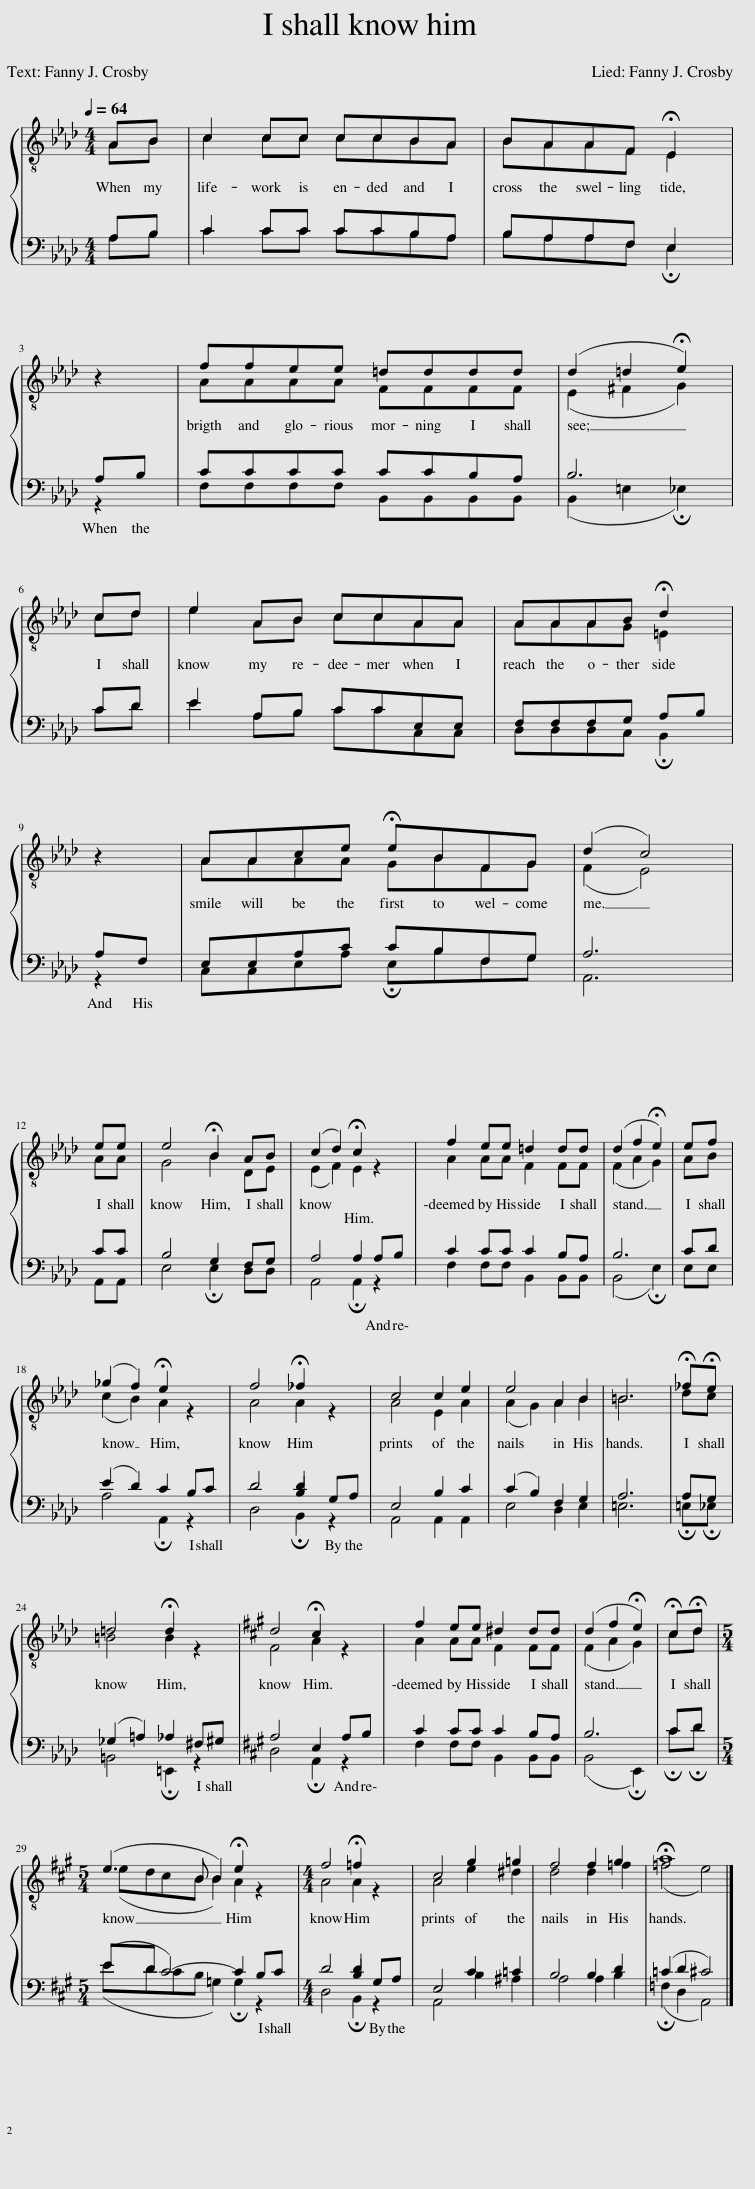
X:1
%%score { ( 1 2 ) | ( 3 4 5 ) }
L:1/8
Q:1/4=64
M:4/4
I:linebreak $
K:Ab
V:1 treble-8
V:2 treble-8
V:3 bass
V:4 bass
V:5 bass
V:1
 AB | c2 cc ccBA | BAAF !fermata!E2 |$ z2 | ffee =dddd | %5
 (d2 =d2 !fermata!e2) |$ cd | e2 AB ccAA | AAAB !fermata!d2 |$ z2 | %10
 AAce !fermata!eBFG | (d2 c4) |$ ee | e4 !fermata!B2 AB | (c2 d2) !fermata!c2 z2 | %15
 f2 ee =d2 dd | (d2 f2 !fermata!e2) | ef |$ (_g2 f2) !fermata!e2 z2 | f4 !fermata!_f2 z2 | %20
 c4 c2 e2 | e4 A2 B2 | =B6 | !fermata!_f!fermata!e |$ =d4 !fermata!d2 z2 | %25
[K:A] d4 !fermata!c2 z2 | f2 ee ^d2 dd | (d2 f2 !fermata!e2) | !fermata!c!fermata!d |$[M:5/4] (e3 B B2) !fermata!e2 z2 | %30
[M:4/4] f4 !fermata!=f2 z2 | c4 g2 =g2 | f4 f2 g2 | !fermata!a8 |] %34
V:2
 AB | c2 cc ccBA | BAAF E2 |$ x2 | AAAA FFFF | %5
 (E2 ^F2 G2) |$ cd | e2xB ccAA | AAAG =E2 |$ x2 | %10
 AAAA GBFG | (F2 E4) |$ AA | G4 B2 DE | (E2 F2) E2 x2 | %15
 A2 AA F2 FF | (F2 A2 G2) | AB |$ (c2 B2) A2 x2 | A4 A2 x2 | %20
 A4 E2 A2 | (A2 G2) A2 B2 | =B6 | dc |$ =B4 B2 x2 | %25
[K:A] F4 A2 x2 | A2 AA F2 FF | (F2 A2 G2) | cd |$[M:5/4] (edcB B2) A2 x2 | %30
[M:4/4] A4 A2 x2 | A4 e2 ^d2 | d4 d2 =f2 | (=f4 e4) |] %34
V:3
 A,B, | C2 CC CCB,A, | B,A,A,F, !fermata!E,2 |$ A,B, | CCCC CCB,A, | %5
 B,6 |$ CD | E2 A,B, CCE,E, | F,F,F,G, A,B, |$ A,F, | %10
 E,E,A,C CB,F,G, | A,6 |$ CC | B,4 G,2 F,G, | A,4 A,2 A,B, | %15
 C2 CC C2 B,A, | B,6 | CD |$ (E2 D2) C2 B,C | D4 B,2 G,A, | %20
 E,4 B,2 C2 | (C2 B,2) F,2 G,2 | A,6 | A,G, |$ (_G,2 =A,2) _A,2 ^F,^G, | %25
[K:A] A,4 E,2 A,B, | C2 CC C2 B,A, | B,6 | CD |$[M:5/4] (ED C4-) C2 B,C | %30
[M:4/4] D4 B,2 G,A, | E,4 C2 =C2 | B,4 B,2 D2 | (=C2 D2 ^C4) |] %34
V:4
 A,B, | C2 CC CCB,A, | B,A,A,F, E,2 |$ z2 | F,F,F,F, B,,B,,B,,B,, | %5
 (B,,2 =E,2 !fermata!_E,2) |$ CD | E2 A,B, CCC,C, | D,D,D,C, !fermata!B,,2 |$ z2 | %10
 C,C,E,A, !fermata!E,B,F,G, | A,,6 |$ A,,A,, | E,4 !fermata!E,2 D,D, | A,,4 !fermata!A,,2 z2 | %15
 F,2 F,F, B,,2 B,,B,, | (B,,4 !fermata!E,2) | E,E, |$ A,4 !fermata!A,,2 z2 | D,4 !fermata!B,,2 z2 | %20
 A,,4 A,,2 A,,2 | E,4 D,2 E,2 | =E,6 | !fermata!=E,!fermata!_E, |$ =B,,4 !fermata!=E,,2 z2 | %25
[K:A] D,4 !fermata!A,,2 z2 | F,2 F,F, B,,2 B,,B,, | (B,,4 !fermata!E,,2) | !fermata!C!fermata!D |$[M:5/4] (EDCB, =G,2) !fermata!G,2 z2 | %30
[M:4/4] D,4 !fermata!B,,2 z2 | A,,4 B,2 ^A,2 | A,4 A,2 B,2 | (!fermata!=F,2 D,2 A,,4) |] %34
V:5
 x2 | x8 | x6 |$ x2 | x8 | %5
 x6 |$ x2 | x8 | x6 |$ x2 | %10
 x8 | x6 |$ x2 | x8 | x8 | %15
 x8 | x6 | x2 |$ x8 | x4 D2 x2 | %20
 x8 | x8 | x6 | x2 |$ x8 | %25
[K:A] x8 | x8 | x6 | x2 |$[M:5/4] x10 | %30
[M:4/4] x4 D2 x2 | x8 | x8 | x8 |] %34
